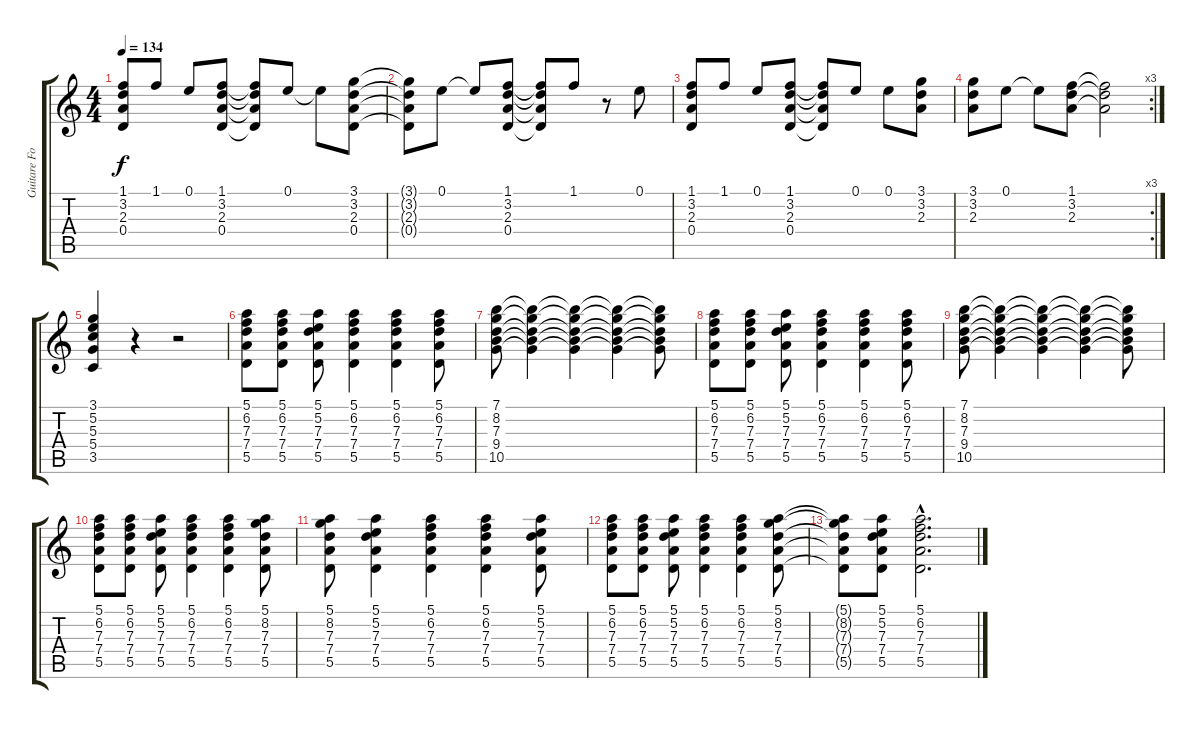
\track ("Guitare Folk" "Guitare Fo") {instrument acousticguitarsteel}
\staff {score tabs}
\tuning (E4 B3 G3 D3 A2 E2) {hide}
\ts (4 4)
\tempo 134
\clef g2
\ks c
(1.1 3.2 2.3 0.4).8{dy f} 1.1.8 0.1.8 (1.1 3.2 2.3 0.4).8 (1.1{t} 3.2{t} 2.3{t} 0.4{t}).8 0.1.8 0.1{t}.8 (3.1 3.2 2.3 0.4).8 |
(3.1{t} 3.2{t} 2.3{t} 0.4{t}).8 0.1.8 0.1{t}.8 (1.1 3.2 2.3 0.4).8 (1.1{t} 3.2{t} 2.3{t} 0.4{t}).8 1.1.8 r.8 0.1.8 |
(1.1 3.2 2.3 0.4).8 1.1.8 0.1.8 (1.1 3.2 2.3 0.4).8 (1.1{t} 3.2{t} 2.3{t} 0.4{t}).8 0.1.8 0.1.8 (3.1 3.2 2.3).8 |
\rc 3
(3.1 3.2 2.3).8 0.1.8 0.1{t}.8 (1.1 3.2 2.3).8 (1.1{t} 3.2{t} 2.3{t}).2 |
(3.1 5.2 5.3 5.4 3.5).4 r.4 r.2 |
(5.1 6.2 7.3 7.4 5.5).8 (5.1 6.2 7.3 7.4 5.5).8 (5.1 5.2 7.3 7.4 5.5).8 (5.1 6.2 7.3 7.4 5.5).4 (5.1 6.2 7.3 7.4 5.5).4 (5.1 6.2 7.3 7.4 5.5).8 |
(7.1 8.2 7.3 9.4 10.5).8 (7.1{t} 8.2{t} 7.3{t} 9.4{t} 10.5{t}).4 (7.1{t} 8.2{t} 7.3{t} 9.4{t} 10.5{t}).4 (7.1{t} 8.2{t} 7.3{t} 9.4{t} 10.5{t}).4 (7.1{t} 8.2{t} 7.3{t} 9.4{t} 10.5{t}).8 |
(5.1 6.2 7.3 7.4 5.5).8 (5.1 6.2 7.3 7.4 5.5).8 (5.1 5.2 7.3 7.4 5.5).8 (5.1 6.2 7.3 7.4 5.5).4 (5.1 6.2 7.3 7.4 5.5).4 (5.1 6.2 7.3 7.4 5.5).8 |
(7.1 8.2 7.3 9.4 10.5).8 (7.1{t} 8.2{t} 7.3{t} 9.4{t} 10.5{t}).4 (7.1{t} 8.2{t} 7.3{t} 9.4{t} 10.5{t}).4 (7.1{t} 8.2{t} 7.3{t} 9.4{t} 10.5{t}).4 (7.1{t} 8.2{t} 7.3{t} 9.4{t} 10.5{t}).8 |
(5.1 6.2 7.3 7.4 5.5).8 (5.1 6.2 7.3 7.4 5.5).8 (5.1 5.2 7.3 7.4 5.5).8 (5.1 6.2 7.3 7.4 5.5).4 (5.1 6.2 7.3 7.4 5.5).4 (5.1 8.2 7.3 7.4 5.5).8 |
(5.1 8.2 7.3 7.4 5.5).8 (5.1 5.2 7.3 7.4 5.5).4 (5.1 6.2 7.3 7.4 5.5).4 (5.1 6.2 7.3 7.4 5.5).4 (5.1 5.2 7.3 7.4 5.5).8 |
(5.1 6.2 7.3 7.4 5.5).8 (5.1 6.2 7.3 7.4 5.5).8 (5.1 5.2 7.3 7.4 5.5).8 (5.1 6.2 7.3 7.4 5.5).4 (5.1 6.2 7.3 7.4 5.5).4 (5.1 8.2 7.3 7.4 5.5).8 |
(5.1{t} 8.2{t} 7.3{t} 7.4{t} 5.5{t}).8 (5.1 5.2 7.3 7.4 5.5).8 (5.1{hac} 6.2{hac} 7.3{hac} 7.4{hac} 5.5{hac}).2{d}
